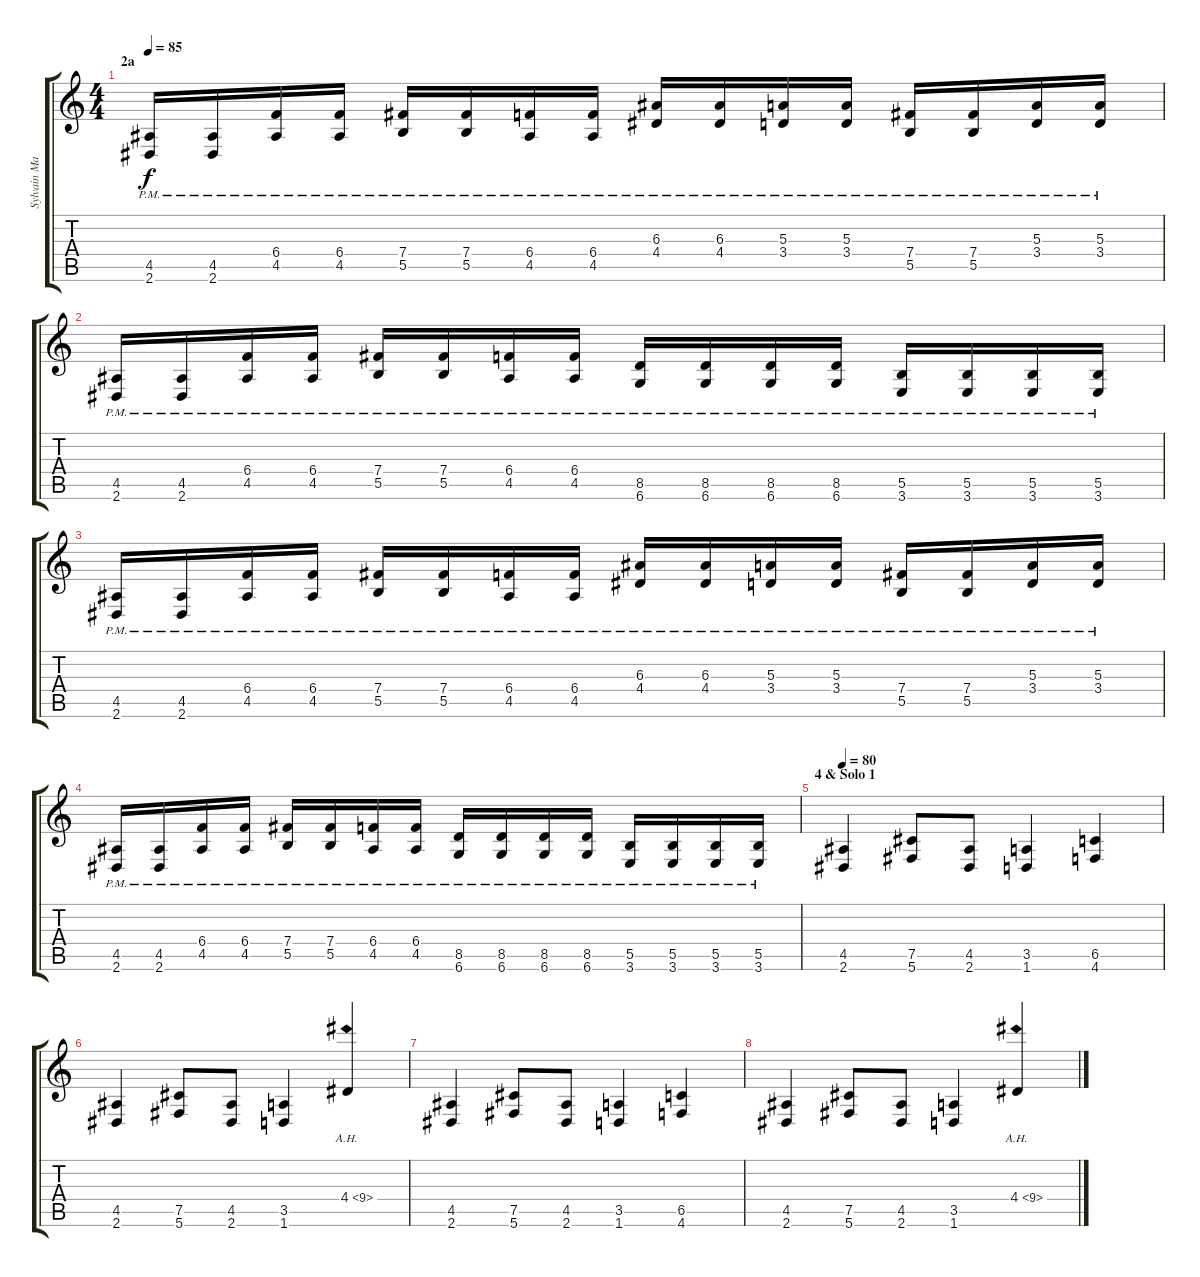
\track ("Sylvain Marcoux " "Sylvain Ma") {instrument distortionguitar}
\staff {score tabs}
\tuning (Db4 Ab3 E3 B2 Gb2 Db2) {hide}
\ts (4 4)
\section ("" "2a")
\tempo 85
\clef g2
\ks c
(4.5{pm} 2.6{pm}).16{dy f} (4.5{pm} 2.6{pm}).16 (6.4{pm} 4.5{pm}).16 (6.4{pm} 4.5{pm}).16 (7.4{pm} 5.5{pm}).16 (7.4{pm} 5.5{pm}).16 (6.4{pm} 4.5{pm}).16 (6.4{pm} 4.5{pm}).16 (6.3{pm} 4.4{pm}).16 (6.3{pm} 4.4{pm}).16 (5.3{pm} 3.4{pm}).16 (5.3{pm} 3.4{pm}).16 (7.4{pm} 5.5{pm}).16 (7.4{pm} 5.5{pm}).16 (5.3{pm} 3.4{pm}).16 (5.3{pm} 3.4{pm}).16 |
(4.5{pm} 2.6{pm}).16 (4.5{pm} 2.6{pm}).16 (6.4{pm} 4.5{pm}).16 (6.4{pm} 4.5{pm}).16 (7.4{pm} 5.5{pm}).16 (7.4{pm} 5.5{pm}).16 (6.4{pm} 4.5{pm}).16 (6.4{pm} 4.5{pm}).16 (8.5{pm} 6.6{pm}).16 (8.5{pm} 6.6{pm}).16 (8.5{pm} 6.6{pm}).16 (8.5{pm} 6.6{pm}).16 (5.5{pm} 3.6{pm}).16 (5.5{pm} 3.6{pm}).16 (5.5{pm} 3.6{pm}).16 (5.5{pm} 3.6{pm}).16 |
(4.5{pm} 2.6{pm}).16 (4.5{pm} 2.6{pm}).16 (6.4{pm} 4.5{pm}).16 (6.4{pm} 4.5{pm}).16 (7.4{pm} 5.5{pm}).16 (7.4{pm} 5.5{pm}).16 (6.4{pm} 4.5{pm}).16 (6.4{pm} 4.5{pm}).16 (6.3{pm} 4.4{pm}).16 (6.3{pm} 4.4{pm}).16 (5.3{pm} 3.4{pm}).16 (5.3{pm} 3.4{pm}).16 (7.4{pm} 5.5{pm}).16 (7.4{pm} 5.5{pm}).16 (5.3{pm} 3.4{pm}).16 (5.3{pm} 3.4{pm}).16 |
(4.5{pm} 2.6{pm}).16 (4.5{pm} 2.6{pm}).16 (6.4{pm} 4.5{pm}).16 (6.4{pm} 4.5{pm}).16 (7.4{pm} 5.5{pm}).16 (7.4{pm} 5.5{pm}).16 (6.4{pm} 4.5{pm}).16 (6.4{pm} 4.5{pm}).16 (8.5{pm} 6.6{pm}).16 (8.5{pm} 6.6{pm}).16 (8.5{pm} 6.6{pm}).16 (8.5{pm} 6.6{pm}).16 (5.5{pm} 3.6{pm}).16 (5.5{pm} 3.6{pm}).16 (5.5{pm} 3.6{pm}).16 (5.5{pm} 3.6{pm}).16 |
\section ("" "4 & Solo 1")
\tempo 80
(4.5 2.6).4{volume 14} (7.5 5.6).8 (4.5 2.6).8 (3.5 1.6).4 (6.5 4.6).4 |
(4.5 2.6).4 (7.5 5.6).8 (4.5 2.6).8 (3.5 1.6).4 4.4{ah 5}.4{instrument guitarharmonics} |
(4.5 2.6).4{instrument distortionguitar} (7.5 5.6).8 (4.5 2.6).8 (3.5 1.6).4 (6.5 4.6).4 |
(4.5 2.6).4 (7.5 5.6).8 (4.5 2.6).8 (3.5 1.6).4 4.4{ah 5}.4{instrument guitarharmonics}
